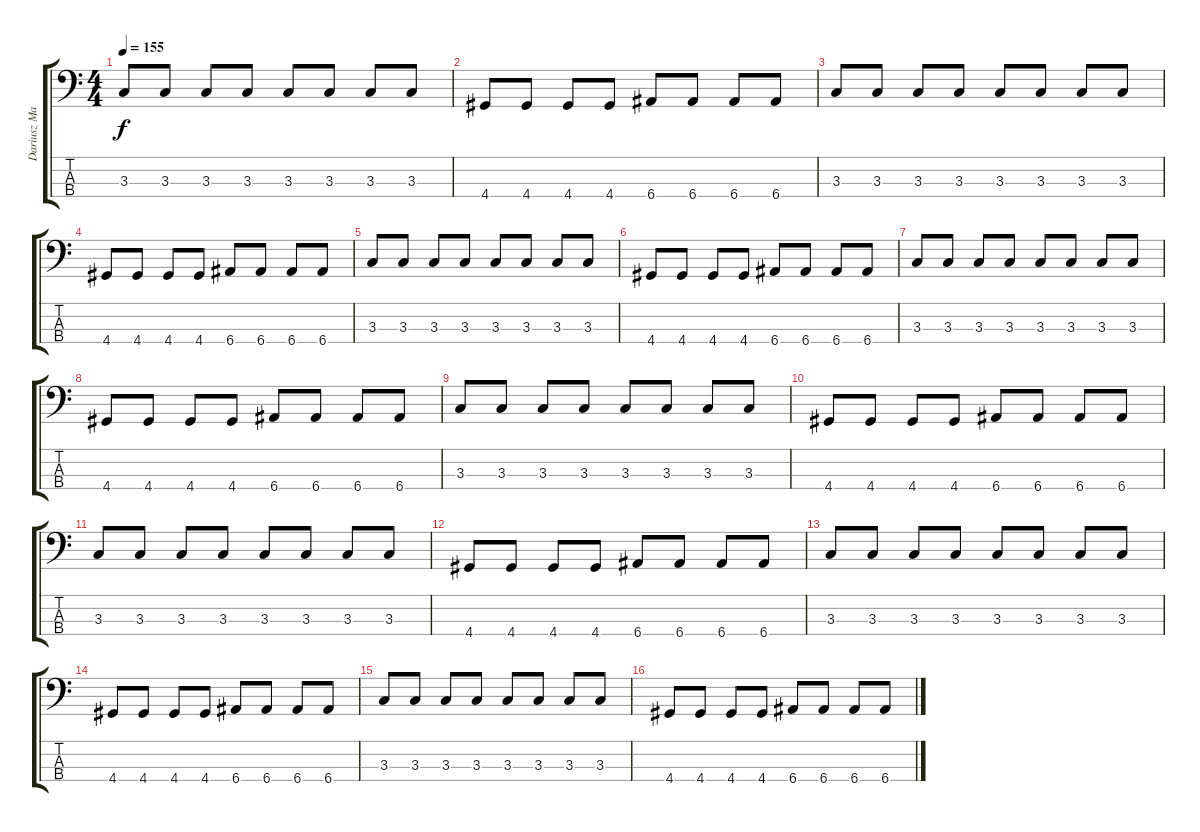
\track ("Dariusz Malinowski" "Dariusz Ma") {instrument electricbasspick}
\staff {score tabs}
\tuning (G2 D2 A1 E1) {hide}
\ts (4 4)
\tempo 155
\clef f4
\ks c
3.3.8{dy f} 3.3.8 3.3.8 3.3.8 3.3.8 3.3.8 3.3.8 3.3.8 |
4.4.8 4.4.8 4.4.8 4.4.8 6.4.8 6.4.8 6.4.8 6.4.8 |
3.3.8 3.3.8 3.3.8 3.3.8 3.3.8 3.3.8 3.3.8 3.3.8 |
4.4.8 4.4.8 4.4.8 4.4.8 6.4.8 6.4.8 6.4.8 6.4.8 |
3.3.8 3.3.8 3.3.8 3.3.8 3.3.8 3.3.8 3.3.8 3.3.8 |
4.4.8 4.4.8 4.4.8 4.4.8 6.4.8 6.4.8 6.4.8 6.4.8 |
3.3.8 3.3.8 3.3.8 3.3.8 3.3.8 3.3.8 3.3.8 3.3.8 |
4.4.8 4.4.8 4.4.8 4.4.8 6.4.8 6.4.8 6.4.8 6.4.8 |
3.3.8 3.3.8 3.3.8 3.3.8 3.3.8 3.3.8 3.3.8 3.3.8 |
4.4.8 4.4.8 4.4.8 4.4.8 6.4.8 6.4.8 6.4.8 6.4.8 |
3.3.8 3.3.8 3.3.8 3.3.8 3.3.8 3.3.8 3.3.8 3.3.8 |
4.4.8 4.4.8 4.4.8 4.4.8 6.4.8 6.4.8 6.4.8 6.4.8 |
3.3.8 3.3.8 3.3.8 3.3.8 3.3.8 3.3.8 3.3.8 3.3.8 |
4.4.8 4.4.8 4.4.8 4.4.8 6.4.8 6.4.8 6.4.8 6.4.8 |
3.3.8 3.3.8 3.3.8 3.3.8 3.3.8 3.3.8 3.3.8 3.3.8 |
4.4.8 4.4.8 4.4.8 4.4.8 6.4.8 6.4.8 6.4.8 6.4.8
